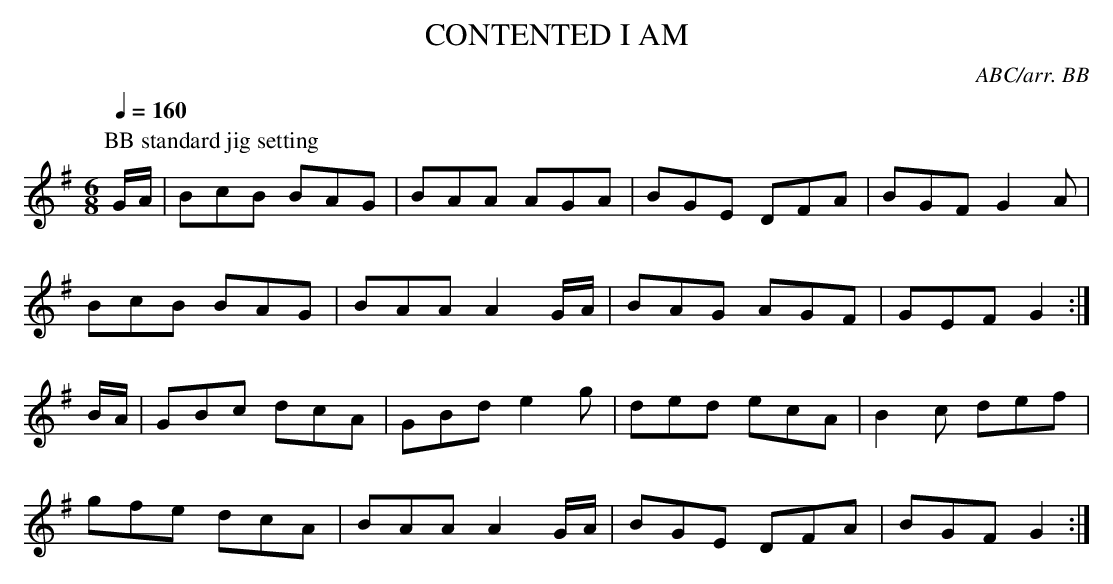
X:1
T:CONTENTED I AM
C:ABC/arr. BB
Y:"Irish"
Q:1/4=160
M:6/8
L:1/8
K:G
P:BB standard jig setting
G/A/|BcB BAG|BAA AGA|BGE DFA|BGF G2A|
BcB BAG|BAA A2G/A/|BAG AGF|GEF G2:|
B/A/|GBc dcA|GBd e2g|ded ecA|B2c def|
gfe dcA|BAA A2 G/A/|BGE DFA|BGF G2:|
